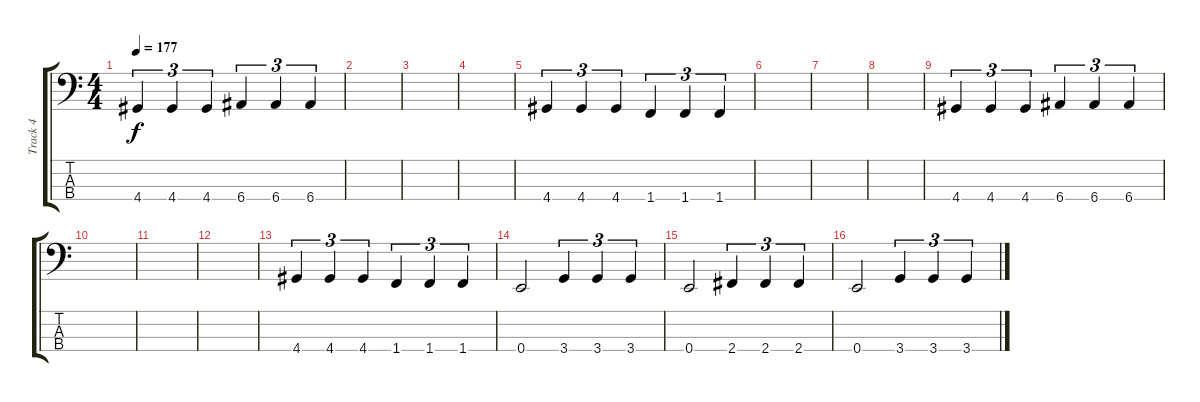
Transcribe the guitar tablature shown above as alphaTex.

\track ("Track 4" "Track 4") {instrument electricbasspick}
\staff {score tabs}
\tuning (G2 D2 A1 E1) {hide}
\ts (4 4)
\tempo 177
\clef f4
\ks c
4.4.4{tu (3 2) dy f} 4.4.4{tu (3 2)} 4.4.4{tu (3 2)} 6.4.4{tu (3 2)} 6.4.4{tu (3 2)} 6.4.4{tu (3 2)} |
|
|
|
4.4.4{tu (3 2)} 4.4.4{tu (3 2)} 4.4.4{tu (3 2)} 1.4.4{tu (3 2)} 1.4.4{tu (3 2)} 1.4.4{tu (3 2)} |
|
|
|
4.4.4{tu (3 2)} 4.4.4{tu (3 2)} 4.4.4{tu (3 2)} 6.4.4{tu (3 2)} 6.4.4{tu (3 2)} 6.4.4{tu (3 2)} |
|
|
|
4.4.4{tu (3 2)} 4.4.4{tu (3 2)} 4.4.4{tu (3 2)} 1.4.4{tu (3 2)} 1.4.4{tu (3 2)} 1.4.4{tu (3 2)} |
0.4.2 3.4.4{tu (3 2)} 3.4.4{tu (3 2)} 3.4.4{tu (3 2)} |
0.4.2 2.4.4{tu (3 2)} 2.4.4{tu (3 2)} 2.4.4{tu (3 2)} |
0.4.2 3.4.4{tu (3 2)} 3.4.4{tu (3 2)} 3.4.4{tu (3 2)}
